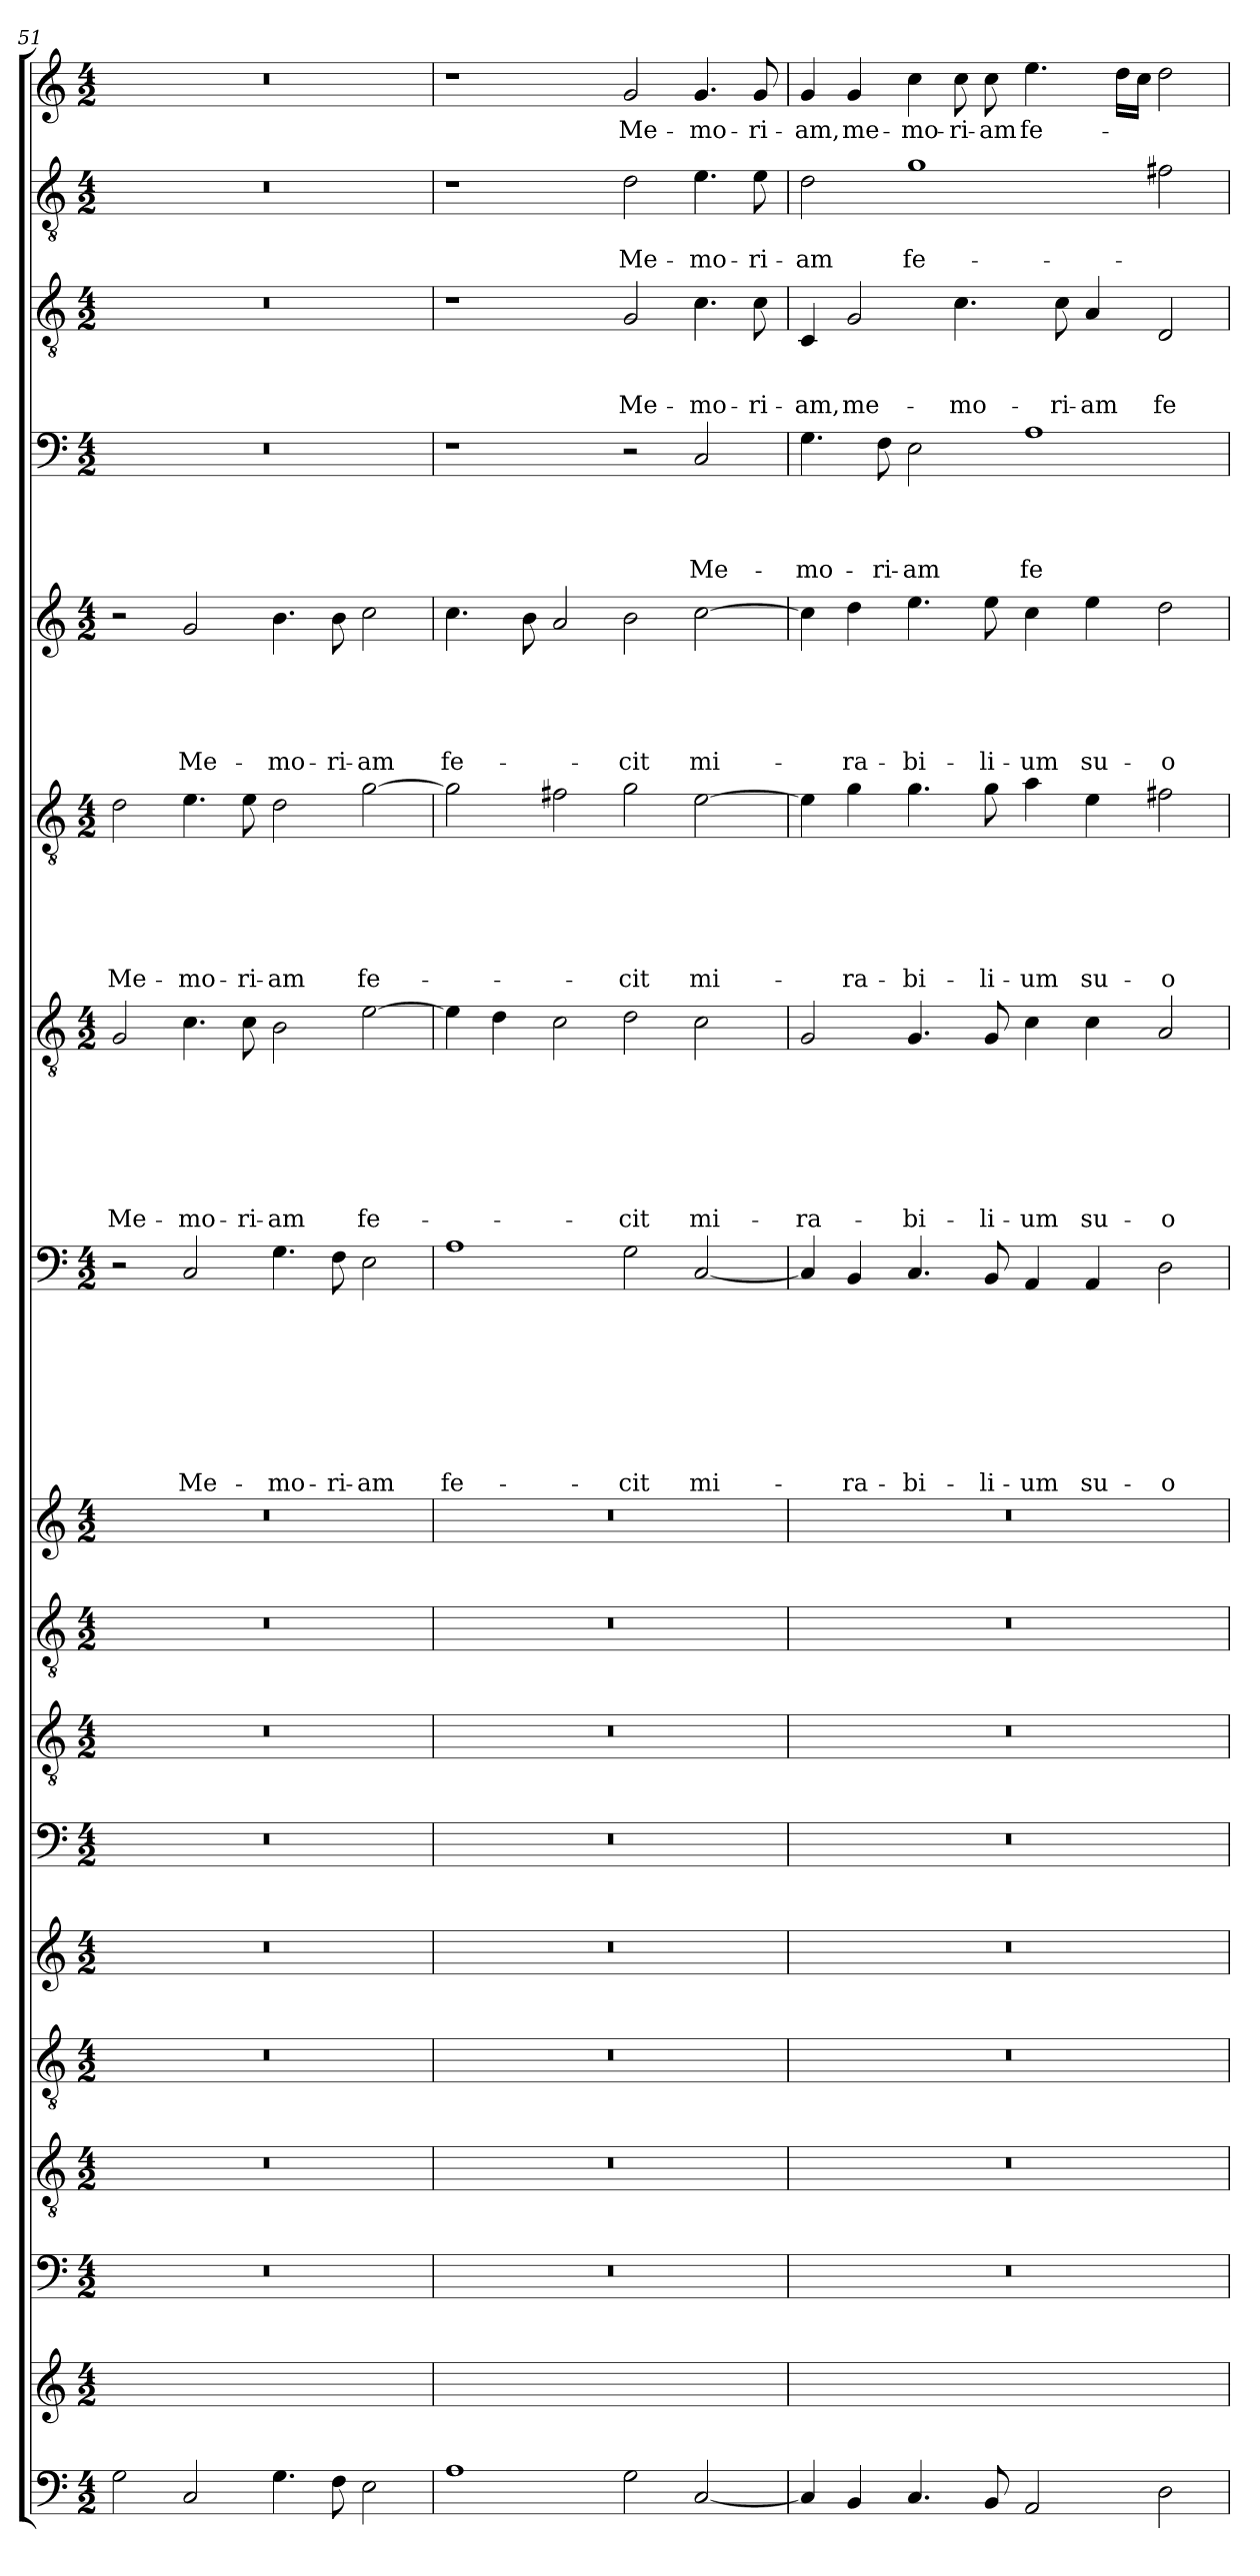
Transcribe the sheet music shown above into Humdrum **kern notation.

**kern	**kern	**kern	**kern	**kern	**kern	**kern	**kern	**kern	**kern	**kern	**text	**text	**text	**text	**text	**text	**text	**text	**kern	**text	**text	**text	**text	**text	**text	**text	**kern	**text	**text	**text	**text	**text	**text	**kern	**text	**text	**text	**text	**text	**kern	**text	**text	**text	**text	**kern	**text	**text	**text	**kern	**text	**text	**kern	**text
*part18	*part17	*part16	*part15	*part14	*part13	*part12	*part11	*part10	*part9	*part8	*part8	*part8	*part8	*part8	*part8	*part8	*part8	*part8	*part7	*part7	*part7	*part7	*part7	*part7	*part7	*part7	*part6	*part6	*part6	*part6	*part6	*part6	*part6	*part5	*part5	*part5	*part5	*part5	*part5	*part4	*part4	*part4	*part4	*part4	*part3	*part3	*part3	*part3	*part2	*part2	*part2	*part1	*part1
*staff18	*staff17	*staff16	*staff15	*staff14	*staff13	*staff12	*staff11	*staff10	*staff9	*staff8	*staff8	*staff8	*staff8	*staff8	*staff8	*staff8	*staff8	*staff8	*staff7	*staff7	*staff7	*staff7	*staff7	*staff7	*staff7	*staff7	*staff6	*staff6	*staff6	*staff6	*staff6	*staff6	*staff6	*staff5	*staff5	*staff5	*staff5	*staff5	*staff5	*staff4	*staff4	*staff4	*staff4	*staff4	*staff3	*staff3	*staff3	*staff3	*staff2	*staff2	*staff2	*staff1	*staff1
*clefF4	*clefG2	*clefF4	*clefGv2	*clefGv2	*clefG2	*clefF4	*clefGv2	*clefGv2	*clefG2	*clefF4	*	*	*	*	*	*	*	*	*clefGv2	*	*	*	*	*	*	*	*clefGv2	*	*	*	*	*	*	*clefG2	*	*	*	*	*	*clefF4	*	*	*	*	*clefGv2	*	*	*	*clefGv2	*	*	*clefG2	*
*k[]	*k[]	*k[]	*k[]	*k[]	*k[]	*k[]	*k[]	*k[]	*k[]	*k[]	*	*	*	*	*	*	*	*	*k[]	*	*	*	*	*	*	*	*k[]	*	*	*	*	*	*	*k[]	*	*	*	*	*	*k[]	*	*	*	*	*k[]	*	*	*	*k[]	*	*	*k[]	*
*C:	*C:	*C:	*C:	*C:	*C:	*C:	*C:	*C:	*C:	*C:	*	*	*	*	*	*	*	*	*C:	*	*	*	*	*	*	*	*C:	*	*	*	*	*	*	*C:	*	*	*	*	*	*C:	*	*	*	*	*C:	*	*	*	*C:	*	*	*C:	*
*M4/2	*M4/2	*M4/2	*M4/2	*M4/2	*M4/2	*M4/2	*M4/2	*M4/2	*M4/2	*M4/2	*	*	*	*	*	*	*	*	*M4/2	*	*	*	*	*	*	*	*M4/2	*	*	*	*	*	*	*M4/2	*	*	*	*	*	*M4/2	*	*	*	*	*M4/2	*	*	*	*M4/2	*	*	*M4/2	*
=51	=51	=51	=51	=51	=51	=51	=51	=51	=51	=51	=51	=51	=51	=51	=51	=51	=51	=51	=51	=51	=51	=51	=51	=51	=51	=51	=51	=51	=51	=51	=51	=51	=51	=51	=51	=51	=51	=51	=51	=51	=51	=51	=51	=51	=51	=51	=51	=51	=51	=51	=51	=51	=51
!	!	!	!	!	!	!	!	!	!	!	!	!	!	!	!	!	!	!	!	!	!	!	!	!	!	!LO:LY:b	!	!	!	!	!	!	!LO:LY:b	!	!	!	!	!	!	!	!	!	!	!	!	!	!	!	!	!	!	!	!
2G\	0ryy	0r	0r	0r	0r	0r	0r	0r	0r	2r	.	.	.	.	.	.	.	.	2G/	.	.	.	.	.	.	Me-	2d\	.	.	.	.	.	Me-	2r	.	.	.	.	.	0r	.	.	.	.	0r	.	.	.	0r	.	.	0r	.
!	!	!	!	!	!	!	!	!	!	!	!	!	!	!	!	!	!	!LO:LY:b	!	!	!	!	!	!	!	!LO:LY:b	!	!	!	!	!	!	!LO:LY:b	!	!	!	!	!	!LO:LY:b	!	!	!	!	!	!	!	!	!	!	!	!	!	!
2C/	.	.	.	.	.	.	.	.	.	2C/	.	.	.	.	.	.	.	Me-	4.c\	.	.	.	.	.	.	-mo-	4.e\	.	.	.	.	.	-mo-	2g/	.	.	.	.	Me-	.	.	.	.	.	.	.	.	.	.	.	.	.	.
!	!	!	!	!	!	!	!	!	!	!	!	!	!	!	!	!	!	!	!	!	!	!	!	!	!	!LO:LY:b	!	!	!	!	!	!	!LO:LY:b	!	!	!	!	!	!	!	!	!	!	!	!	!	!	!	!	!	!	!	!
.	.	.	.	.	.	.	.	.	.	.	.	.	.	.	.	.	.	.	8c\	.	.	.	.	.	.	-ri-	8e\	.	.	.	.	.	-ri-	.	.	.	.	.	.	.	.	.	.	.	.	.	.	.	.	.	.	.	.
!	!	!	!	!	!	!	!	!	!	!	!	!	!	!	!	!	!	!LO:LY:b	!	!	!	!	!	!	!	!LO:LY:b	!	!	!	!	!	!	!LO:LY:b	!	!	!	!	!	!LO:LY:b	!	!	!	!	!	!	!	!	!	!	!	!	!	!
4.G\	.	.	.	.	.	.	.	.	.	4.G\	.	.	.	.	.	.	.	-mo-	2B\	.	.	.	.	.	.	-am	2d\	.	.	.	.	.	-am	4.b\	.	.	.	.	-mo-	.	.	.	.	.	.	.	.	.	.	.	.	.	.
!	!	!	!	!	!	!	!	!	!	!	!	!	!	!	!	!	!	!LO:LY:b	!	!	!	!	!	!	!	!	!	!	!	!	!	!	!	!	!	!	!	!	!LO:LY:b	!	!	!	!	!	!	!	!	!	!	!	!	!	!
8F\	.	.	.	.	.	.	.	.	.	8F\	.	.	.	.	.	.	.	-ri-	.	.	.	.	.	.	.	.	.	.	.	.	.	.	.	8b\	.	.	.	.	-ri-	.	.	.	.	.	.	.	.	.	.	.	.	.	.
!	!	!	!	!	!	!	!	!	!	!	!	!	!	!	!	!	!	!LO:LY:b	!	!	!	!	!	!	!	!LO:LY:b	!	!	!	!	!	!	!LO:LY:b	!	!	!	!	!	!LO:LY:b	!	!	!	!	!	!	!	!	!	!	!	!	!	!
2E\	.	.	.	.	.	.	.	.	.	2E\	.	.	.	.	.	.	.	-am	[2e\	.	.	.	.	.	.	fe-	[2g\	.	.	.	.	.	fe-	2cc\	.	.	.	.	-am	.	.	.	.	.	.	.	.	.	.	.	.	.	.
=52	=52	=52	=52	=52	=52	=52	=52	=52	=52	=52	=52	=52	=52	=52	=52	=52	=52	=52	=52	=52	=52	=52	=52	=52	=52	=52	=52	=52	=52	=52	=52	=52	=52	=52	=52	=52	=52	=52	=52	=52	=52	=52	=52	=52	=52	=52	=52	=52	=52	=52	=52	=52	=52
!	!	!	!	!	!	!	!	!	!	!	!	!	!	!	!	!	!	!LO:LY:b	!	!	!	!	!	!	!	!	!	!	!	!	!	!	!	!	!	!	!	!	!LO:LY:b	!	!	!	!	!	!	!	!	!	!	!	!	!	!
1A	0ryy	0r	0r	0r	0r	0r	0r	0r	0r	1A	.	.	.	.	.	.	.	fe-	4e\]	.	.	.	.	.	.	.	2g\]	.	.	.	.	.	.	4.cc\	.	.	.	.	fe-	1r	.	.	.	.	1r	.	.	.	1r	.	.	1r	.
.	.	.	.	.	.	.	.	.	.	.	.	.	.	.	.	.	.	.	4d\	.	.	.	.	.	.	.	.	.	.	.	.	.	.	.	.	.	.	.	.	.	.	.	.	.	.	.	.	.	.	.	.	.	.
.	.	.	.	.	.	.	.	.	.	.	.	.	.	.	.	.	.	.	.	.	.	.	.	.	.	.	.	.	.	.	.	.	.	8b\	.	.	.	.	.	.	.	.	.	.	.	.	.	.	.	.	.	.	.
.	.	.	.	.	.	.	.	.	.	.	.	.	.	.	.	.	.	.	2c\	.	.	.	.	.	.	.	2f#X\	.	.	.	.	.	.	2a/	.	.	.	.	.	.	.	.	.	.	.	.	.	.	.	.	.	.	.
!	!	!	!	!	!	!	!	!	!	!	!	!	!	!	!	!	!	!LO:LY:b	!	!	!	!	!	!	!	!LO:LY:b	!	!	!	!	!	!	!LO:LY:b	!	!	!	!	!	!LO:LY:b	!	!	!	!	!	!	!	!	!LO:LY:b	!	!	!LO:LY:b	!	!LO:LY:b
2G\	.	.	.	.	.	.	.	.	.	2G\	.	.	.	.	.	.	.	-cit	2d\	.	.	.	.	.	.	-cit	2g\	.	.	.	.	.	-cit	2b\	.	.	.	.	-cit	2r	.	.	.	.	2G/	.	.	Me-	2d\	.	Me-	2g/	Me-
!	!	!	!	!	!	!	!	!	!	!	!	!	!	!	!	!	!	!LO:LY:b	!	!	!	!	!	!	!	!LO:LY:b	!	!	!	!	!	!	!LO:LY:b	!	!	!	!	!	!LO:LY:b	!	!	!	!	!LO:LY:b	!	!	!	!LO:LY:b	!	!	!LO:LY:b	!	!LO:LY:b
[2C/	.	.	.	.	.	.	.	.	.	[2C/	.	.	.	.	.	.	.	mi-	2c\	.	.	.	.	.	.	mi-	[2e\	.	.	.	.	.	mi-	[2cc\	.	.	.	.	mi-	2C/	.	.	.	Me-	4.c\	.	.	-mo-	4.e\	.	-mo-	4.g/	-mo-
!	!	!	!	!	!	!	!	!	!	!	!	!	!	!	!	!	!	!	!	!	!	!	!	!	!	!	!	!	!	!	!	!	!	!	!	!	!	!	!	!	!	!	!	!	!	!	!	!LO:LY:b	!	!	!LO:LY:b	!	!LO:LY:b
.	.	.	.	.	.	.	.	.	.	.	.	.	.	.	.	.	.	.	.	.	.	.	.	.	.	.	.	.	.	.	.	.	.	.	.	.	.	.	.	.	.	.	.	.	8c\	.	.	-ri-	8e\	.	-ri-	8g/	-ri-
!!LO:PB:g=z
=53	=53	=53	=53	=53	=53	=53	=53	=53	=53	=53	=53	=53	=53	=53	=53	=53	=53	=53	=53	=53	=53	=53	=53	=53	=53	=53	=53	=53	=53	=53	=53	=53	=53	=53	=53	=53	=53	=53	=53	=53	=53	=53	=53	=53	=53	=53	=53	=53	=53	=53	=53	=53	=53
!	!	!	!	!	!	!	!	!	!	!	!	!	!	!	!	!	!	!	!	!	!	!	!	!	!	!LO:LY:b	!	!	!	!	!	!	!	!	!	!	!	!	!	!	!	!	!	!LO:LY:b	!	!	!	!LO:LY:b	!	!	!LO:LY:b	!	!LO:LY:b
4C/]	0ryy	0r	0r	0r	0r	0r	0r	0r	0r	4C/]	.	.	.	.	.	.	.	.	2G/	.	.	.	.	.	.	-ra-	4e\]	.	.	.	.	.	.	4cc\]	.	.	.	.	.	4.G\	.	.	.	-mo-	4C/	.	.	-am,	2d\	.	-am	4g/	-am,
!	!	!	!	!	!	!	!	!	!	!	!	!	!	!	!	!	!	!LO:LY:b	!	!	!	!	!	!	!	!	!	!	!	!	!	!	!LO:LY:b	!	!	!	!	!	!LO:LY:b	!	!	!	!	!	!	!	!	!LO:LY:b	!	!	!	!	!LO:LY:b
4BB/	.	.	.	.	.	.	.	.	.	4BB/	.	.	.	.	.	.	.	-ra-	.	.	.	.	.	.	.	.	4g\	.	.	.	.	.	-ra-	4dd\	.	.	.	.	-ra-	.	.	.	.	.	2G/	.	.	me-	.	.	.	4g/	me-
!	!	!	!	!	!	!	!	!	!	!	!	!	!	!	!	!	!	!	!	!	!	!	!	!	!	!	!	!	!	!	!	!	!	!	!	!	!	!	!	!	!	!	!	!LO:LY:b	!	!	!	!	!	!	!	!	!
.	.	.	.	.	.	.	.	.	.	.	.	.	.	.	.	.	.	.	.	.	.	.	.	.	.	.	.	.	.	.	.	.	.	.	.	.	.	.	.	8F\	.	.	.	-ri-	.	.	.	.	.	.	.	.	.
!	!	!	!	!	!	!	!	!	!	!	!	!	!	!	!	!	!	!LO:LY:b	!	!	!	!	!	!	!	!LO:LY:b	!	!	!	!	!	!	!LO:LY:b	!	!	!	!	!	!LO:LY:b	!	!	!	!	!LO:LY:b	!	!	!	!	!	!	!LO:LY:b	!	!LO:LY:b
4.C/	.	.	.	.	.	.	.	.	.	4.C/	.	.	.	.	.	.	.	-bi-	4.G/	.	.	.	.	.	.	-bi-	4.g\	.	.	.	.	.	-bi-	4.ee\	.	.	.	.	-bi-	2E\	.	.	.	-am	.	.	.	.	1g	.	fe-	4cc\	-mo-
!	!	!	!	!	!	!	!	!	!	!	!	!	!	!	!	!	!	!	!	!	!	!	!	!	!	!	!	!	!	!	!	!	!	!	!	!	!	!	!	!	!	!	!	!	!	!	!	!LO:LY:b	!	!	!	!	!LO:LY:b
.	.	.	.	.	.	.	.	.	.	.	.	.	.	.	.	.	.	.	.	.	.	.	.	.	.	.	.	.	.	.	.	.	.	.	.	.	.	.	.	.	.	.	.	.	4.c\	.	.	-mo-	.	.	.	8cc\	-ri-
!	!	!	!	!	!	!	!	!	!	!	!	!	!	!	!	!	!	!LO:LY:b	!	!	!	!	!	!	!	!LO:LY:b	!	!	!	!	!	!	!LO:LY:b	!	!	!	!	!	!LO:LY:b	!	!	!	!	!	!	!	!	!	!	!	!	!	!LO:LY:b
8BB/	.	.	.	.	.	.	.	.	.	8BB/	.	.	.	.	.	.	.	-li-	8G/	.	.	.	.	.	.	-li-	8g\	.	.	.	.	.	-li-	8ee\	.	.	.	.	-li-	.	.	.	.	.	.	.	.	.	.	.	.	8cc\	-am
!	!	!	!	!	!	!	!	!	!	!	!	!	!	!	!	!	!	!LO:LY:b	!	!	!	!	!	!	!	!LO:LY:b	!	!	!	!	!	!	!LO:LY:b	!	!	!	!	!	!LO:LY:b	!	!	!	!	!LO:LY:b	!	!	!	!	!	!	!	!	!LO:LY:b
2AA/	.	.	.	.	.	.	.	.	.	4AA/	.	.	.	.	.	.	.	-um	4c\	.	.	.	.	.	.	-um	4a\	.	.	.	.	.	-um	4cc\	.	.	.	.	-um	1A	.	.	.	fe-	.	.	.	.	.	.	.	4.ee\	fe-
!	!	!	!	!	!	!	!	!	!	!	!	!	!	!	!	!	!	!	!	!	!	!	!	!	!	!	!	!	!	!	!	!	!	!	!	!	!	!	!	!	!	!	!	!	!	!	!	!LO:LY:b	!	!	!	!	!
.	.	.	.	.	.	.	.	.	.	.	.	.	.	.	.	.	.	.	.	.	.	.	.	.	.	.	.	.	.	.	.	.	.	.	.	.	.	.	.	.	.	.	.	.	8c\	.	.	-ri-	.	.	.	.	.
!	!	!	!	!	!	!	!	!	!	!	!	!	!	!	!	!	!	!LO:LY:b	!	!	!	!	!	!	!	!LO:LY:b	!	!	!	!	!	!	!LO:LY:b	!	!	!	!	!	!LO:LY:b	!	!	!	!	!	!	!	!	!LO:LY:b	!	!	!	!	!
.	.	.	.	.	.	.	.	.	.	4AA/	.	.	.	.	.	.	.	su-	4c\	.	.	.	.	.	.	su-	4e\	.	.	.	.	.	su-	4ee\	.	.	.	.	su-	.	.	.	.	.	4A/	.	.	-am	.	.	.	.	.
.	.	.	.	.	.	.	.	.	.	.	.	.	.	.	.	.	.	.	.	.	.	.	.	.	.	.	.	.	.	.	.	.	.	.	.	.	.	.	.	.	.	.	.	.	.	.	.	.	.	.	.	16dd\LL	.
.	.	.	.	.	.	.	.	.	.	.	.	.	.	.	.	.	.	.	.	.	.	.	.	.	.	.	.	.	.	.	.	.	.	.	.	.	.	.	.	.	.	.	.	.	.	.	.	.	.	.	.	16cc\JJ	.
!	!	!	!	!	!	!	!	!	!	!	!	!	!	!	!	!	!	!LO:LY:b	!	!	!	!	!	!	!	!LO:LY:b	!	!	!	!	!	!	!LO:LY:b	!	!	!	!	!	!LO:LY:b	!	!	!	!	!	!	!	!	!LO:LY:b	!	!	!	!	!
2D\	.	.	.	.	.	.	.	.	.	2D\	.	.	.	.	.	.	.	-o-	2A/	.	.	.	.	.	.	-o-	2f#X\	.	.	.	.	.	-o-	2dd\	.	.	.	.	-o-	.	.	.	.	.	2D/	.	.	fe-	2f#X\	.	.	2dd\	.
=	=	=	=	=	=	=	=	=	=	=	=	=	=	=	=	=	=	=	=	=	=	=	=	=	=	=	=	=	=	=	=	=	=	=	=	=	=	=	=	=	=	=	=	=	=	=	=	=	=	=	=	=	=
*-	*-	*-	*-	*-	*-	*-	*-	*-	*-	*-	*-	*-	*-	*-	*-	*-	*-	*-	*-	*-	*-	*-	*-	*-	*-	*-	*-	*-	*-	*-	*-	*-	*-	*-	*-	*-	*-	*-	*-	*-	*-	*-	*-	*-	*-	*-	*-	*-	*-	*-	*-	*-	*-
